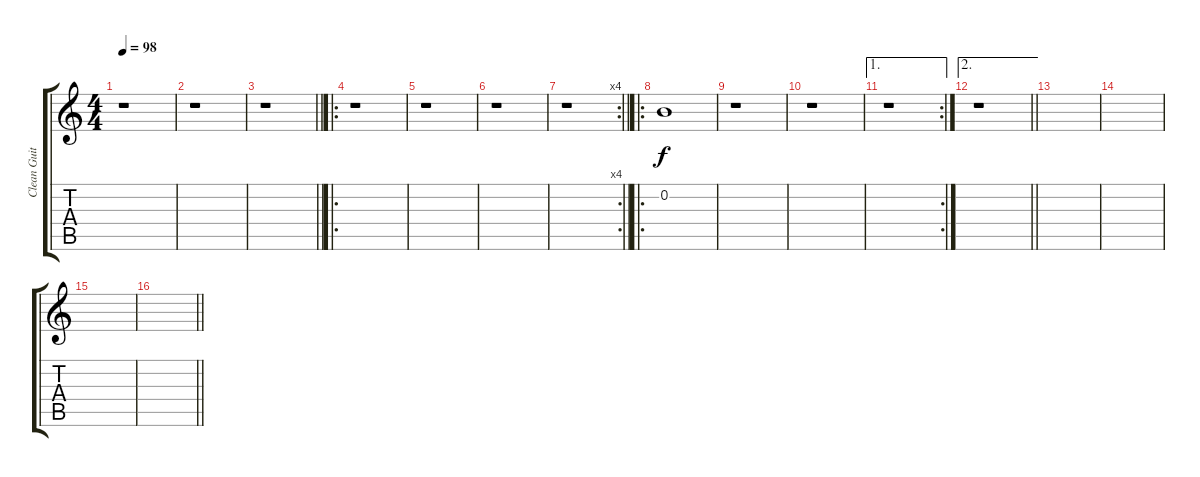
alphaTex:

\track ("Clean Guitar" "Clean Guit") {instrument acousticguitarsteel}
\staff {score tabs}
\tuning (E4 B3 G3 D3 A2 E2) {hide}
\ts (4 4)
\tempo 98
\clef g2
\ks aminor
r.1{dy f} |
r.1 |
\barLineRight lightlight
r.1 |
\ro
r.1 |
r.1 |
r.1 |
\rc 4
\barLineRight lightlight
r.1 |
\ro
0.2.1 |
r.1 |
r.1 |
\ae 1
\rc 2
r.1 |
\ae 2
\barLineRight lightlight
r.1 |
|
|
|
\barLineRight lightlight
